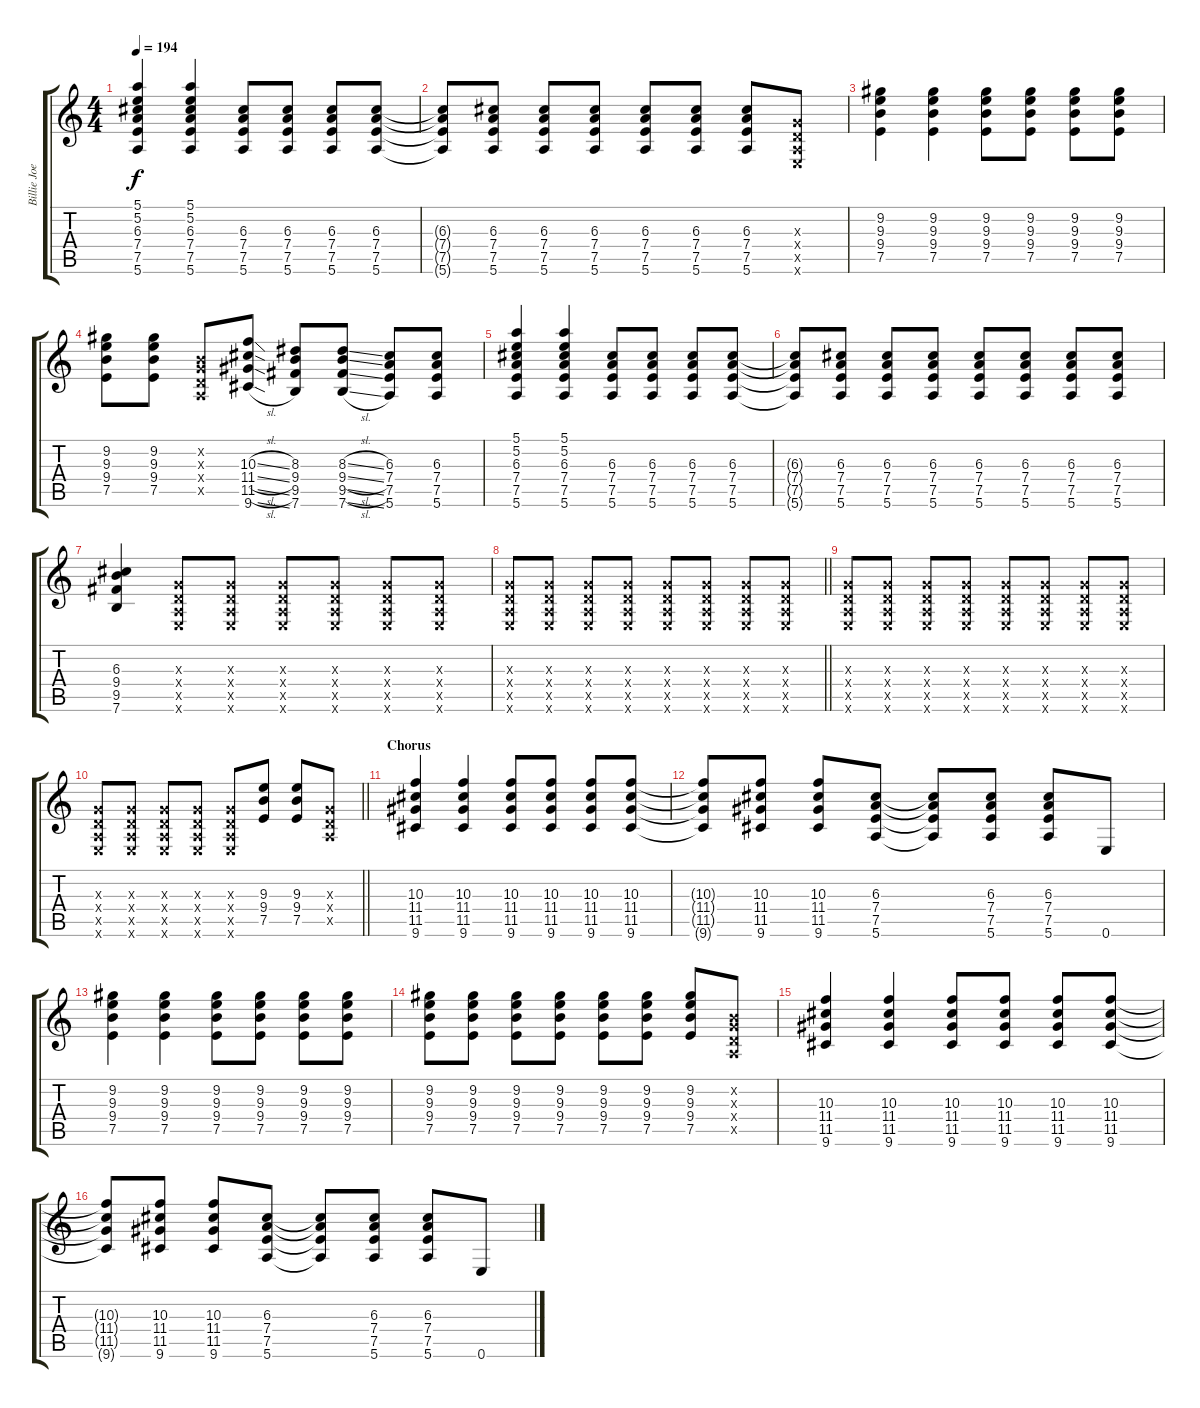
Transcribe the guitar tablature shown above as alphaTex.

\track ("Billie Joe (Guitar)" "Billie Joe") {instrument distortionguitar}
\staff {score tabs}
\tuning (E4 B3 G3 D3 A2 E2) {hide}
\ts (4 4)
\tempo 194
\clef g2
\ks c
(5.1 5.2 6.3 7.4 7.5 5.6).4{dy f} (5.1 5.2 6.3 7.4 7.5 5.6).4 (6.3 7.4 7.5 5.6).8 (6.3 7.4 7.5 5.6).8 (6.3 7.4 7.5 5.6).8 (6.3 7.4 7.5 5.6).8 |
(6.3{t} 7.4{t} 7.5{t} 5.6{t}).8 (6.3 7.4 7.5 5.6).8 (6.3 7.4 7.5 5.6).8 (6.3 7.4 7.5 5.6).8 (6.3 7.4 7.5 5.6).8 (6.3 7.4 7.5 5.6).8 (6.3 7.4 7.5 5.6).8 (0.3{x} 0.4{x} 0.5{x} 0.6{x}).8 |
(9.2 9.3 9.4 7.5).4 (9.2 9.3 9.4 7.5).4 (9.2 9.3 9.4 7.5).8 (9.2 9.3 9.4 7.5).8 (9.2 9.3 9.4 7.5).8 (9.2 9.3 9.4 7.5).8 |
(9.2 9.3 9.4 7.5).8 (9.2 9.3 9.4 7.5).8 (0.2{x} 0.3{x} 0.4{x} 0.5{x}).8 (10.3{sl} 11.4{sl} 11.5{sl} 9.6{sl}).8 (8.3 9.4 9.5 7.6).8 (8.3{sl} 9.4{sl} 9.5{sl} 7.6{sl}).8 (6.3 7.4 7.5 5.6).8 (6.3 7.4 7.5 5.6).8 |
(5.1 5.2 6.3 7.4 7.5 5.6).4 (5.1 5.2 6.3 7.4 7.5 5.6).4 (6.3 7.4 7.5 5.6).8 (6.3 7.4 7.5 5.6).8 (6.3 7.4 7.5 5.6).8 (6.3 7.4 7.5 5.6).8 |
(6.3{t} 7.4{t} 7.5{t} 5.6{t}).8 (6.3 7.4 7.5 5.6).8 (6.3 7.4 7.5 5.6).8 (6.3 7.4 7.5 5.6).8 (6.3 7.4 7.5 5.6).8 (6.3 7.4 7.5 5.6).8 (6.3 7.4 7.5 5.6).8 (6.3 7.4 7.5 5.6).8 |
(6.3 9.4 9.5 7.6).4 (0.3{x} 0.4{x} 0.5{x} 0.6{x}).8 (0.3{x} 0.4{x} 0.5{x} 0.6{x}).8 (0.3{x} 0.4{x} 0.5{x} 0.6{x}).8 (0.3{x} 0.4{x} 0.5{x} 0.6{x}).8 (0.3{x} 0.4{x} 0.5{x} 0.6{x}).8 (0.3{x} 0.4{x} 0.5{x} 0.6{x}).8 |
\barLineRight lightlight
(0.3{x} 0.4{x} 0.5{x} 0.6{x}).8 (0.3{x} 0.4{x} 0.5{x} 0.6{x}).8 (0.3{x} 0.4{x} 0.5{x} 0.6{x}).8 (0.3{x} 0.4{x} 0.5{x} 0.6{x}).8 (0.3{x} 0.4{x} 0.5{x} 0.6{x}).8 (0.3{x} 0.4{x} 0.5{x} 0.6{x}).8 (0.3{x} 0.4{x} 0.5{x} 0.6{x}).8 (0.3{x} 0.4{x} 0.5{x} 0.6{x}).8 |
(0.3{x} 0.4{x} 0.5{x} 0.6{x}).8 (0.3{x} 0.4{x} 0.5{x} 0.6{x}).8 (0.3{x} 0.4{x} 0.5{x} 0.6{x}).8 (0.3{x} 0.4{x} 0.5{x} 0.6{x}).8 (0.3{x} 0.4{x} 0.5{x} 0.6{x}).8 (0.3{x} 0.4{x} 0.5{x} 0.6{x}).8 (0.3{x} 0.4{x} 0.5{x} 0.6{x}).8 (0.3{x} 0.4{x} 0.5{x} 0.6{x}).8 |
\barLineRight lightlight
(0.3{x} 0.4{x} 0.5{x} 0.6{x}).8 (0.3{x} 0.4{x} 0.5{x} 0.6{x}).8 (0.3{x} 0.4{x} 0.5{x} 0.6{x}).8 (0.3{x} 0.4{x} 0.5{x} 0.6{x}).8 (0.3{x} 0.4{x} 0.5{x} 0.6{x}).8 (9.3 9.4 7.5).8 (9.3 9.4 7.5).8 (0.3{x} 0.4{x} 0.5{x}).8 |
\section ("" "Chorus")
(10.3 11.4 11.5 9.6).4 (10.3 11.4 11.5 9.6).4 (10.3 11.4 11.5 9.6).8 (10.3 11.4 11.5 9.6).8 (10.3 11.4 11.5 9.6).8 (10.3 11.4 11.5 9.6).8 |
(10.3{t} 11.4{t} 11.5{t} 9.6{t}).8 (10.3 11.4 11.5 9.6).8 (10.3 11.4 11.5 9.6).8 (6.3 7.4 7.5 5.6).8 (6.3{t} 7.4{t} 7.5{t} 5.6{t}).8 (6.3 7.4 7.5 5.6).8 (6.3 7.4 7.5 5.6).8 0.6.8 |
(9.2 9.3 9.4 7.5).4 (9.2 9.3 9.4 7.5).4 (9.2 9.3 9.4 7.5).8 (9.2 9.3 9.4 7.5).8 (9.2 9.3 9.4 7.5).8 (9.2 9.3 9.4 7.5).8 |
(9.2 9.3 9.4 7.5).8 (9.2 9.3 9.4 7.5).8 (9.2 9.3 9.4 7.5).8 (9.2 9.3 9.4 7.5).8 (9.2 9.3 9.4 7.5).8 (9.2 9.3 9.4 7.5).8 (9.2 9.3 9.4 7.5).8 (0.2{x} 0.3{x} 0.4{x} 0.5{x}).8 |
(10.3 11.4 11.5 9.6).4 (10.3 11.4 11.5 9.6).4 (10.3 11.4 11.5 9.6).8 (10.3 11.4 11.5 9.6).8 (10.3 11.4 11.5 9.6).8 (10.3 11.4 11.5 9.6).8 |
(10.3{t} 11.4{t} 11.5{t} 9.6{t}).8 (10.3 11.4 11.5 9.6).8 (10.3 11.4 11.5 9.6).8 (6.3 7.4 7.5 5.6).8 (6.3{t} 7.4{t} 7.5{t} 5.6{t}).8 (6.3 7.4 7.5 5.6).8 (6.3 7.4 7.5 5.6).8 0.6.8
